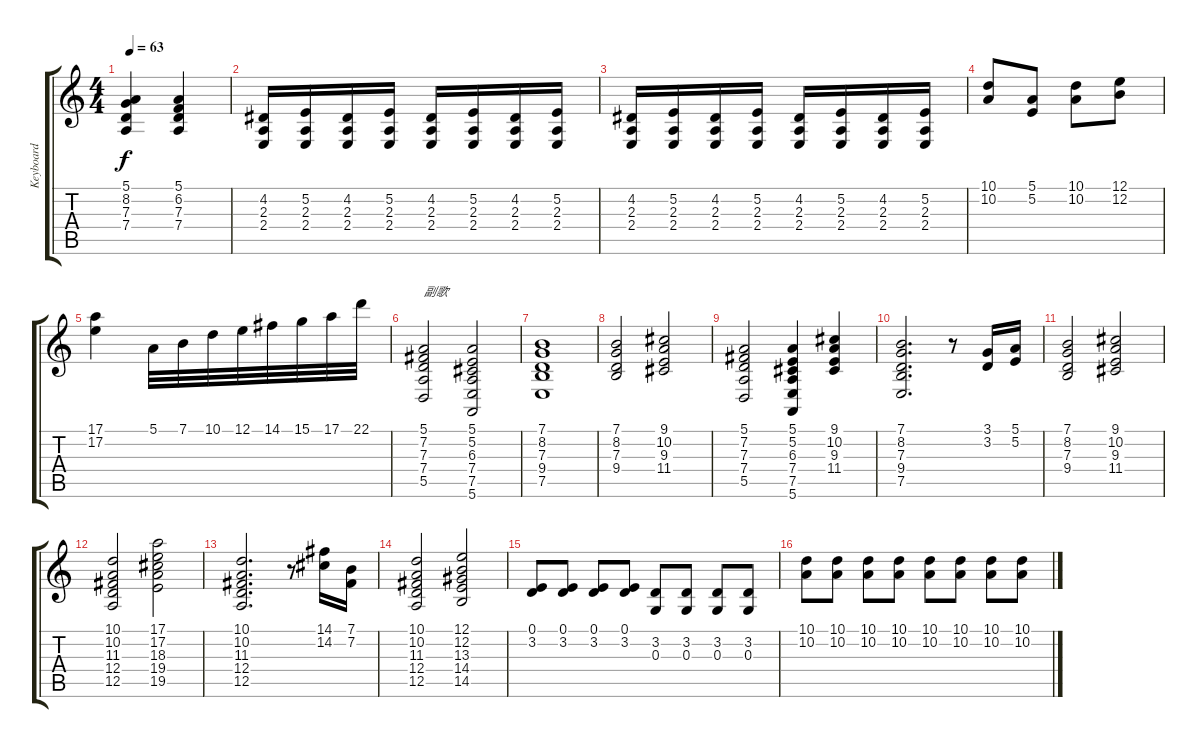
\track ("Keyboard" "Keyboard") {instrument synthstrings2}
\staff {score tabs}
\tuning (E4 B3 G3 D3 A2 E2) {hide}
\ts (4 4)
\tempo 63
\clef g2
\ks c
(5.1 8.2 7.3 7.4).4{dy f} (5.1 6.2 7.3 7.4).4 |
(4.2 2.3 2.4).16 (5.2 2.3 2.4).16 (4.2 2.3 2.4).16 (5.2 2.3 2.4).16 (4.2 2.3 2.4).16 (5.2 2.3 2.4).16 (4.2 2.3 2.4).16 (5.2 2.3 2.4).16 |
(4.2 2.3 2.4).16 (5.2 2.3 2.4).16 (4.2 2.3 2.4).16 (5.2 2.3 2.4).16 (4.2 2.3 2.4).16 (5.2 2.3 2.4).16 (4.2 2.3 2.4).16 (5.2 2.3 2.4).16 |
(10.1 10.2).8 (5.1 5.2).8 (10.1 10.2).8 (12.1 12.2).8 |
(17.1 17.2).4 5.1.32 7.1.32 10.1.32 12.1.32 14.1.32 15.1.32 17.1.32 22.1.32 |
(5.1 7.2 7.3 7.4 5.5).2{txt "副歌"} (5.1 5.2 6.3 7.4 7.5 5.6).2 |
(7.1 8.2 7.3 9.4 7.5).1 |
(7.1 8.2 7.3 9.4).2 (9.1 10.2 9.3 11.4).2 |
(5.1 7.2 7.3 7.4 5.5).2 (5.1 5.2 6.3 7.4 7.5 5.6).4 (9.1 10.2 9.3 11.4).4 |
(7.1 8.2 7.3 9.4 7.5).2{d} r.8 (3.1 3.2).16 (5.1 5.2).16 |
(7.1 8.2 7.3 9.4).2 (9.1 10.2 9.3 11.4).2 |
(10.1 10.2 11.3 12.4 12.5).2 (17.1 17.2 18.3 19.4 19.5).2 |
(10.1 10.2 11.3 12.4 12.5).2{d} r.8 (14.1 14.2).16 (7.1 7.2).16 |
(10.1 10.2 11.3 12.4 12.5).2 (12.1 12.2 13.3 14.4 14.5).2 |
(0.1 3.2).8 (0.1 3.2).8 (0.1 3.2).8 (0.1 3.2).8 (3.2 0.3).8 (3.2 0.3).8 (3.2 0.3).8 (3.2 0.3).8 |
(10.1 10.2).8 (10.1 10.2).8 (10.1 10.2).8 (10.1 10.2).8 (10.1 10.2).8 (10.1 10.2).8 (10.1 10.2).8 (10.1 10.2).8
